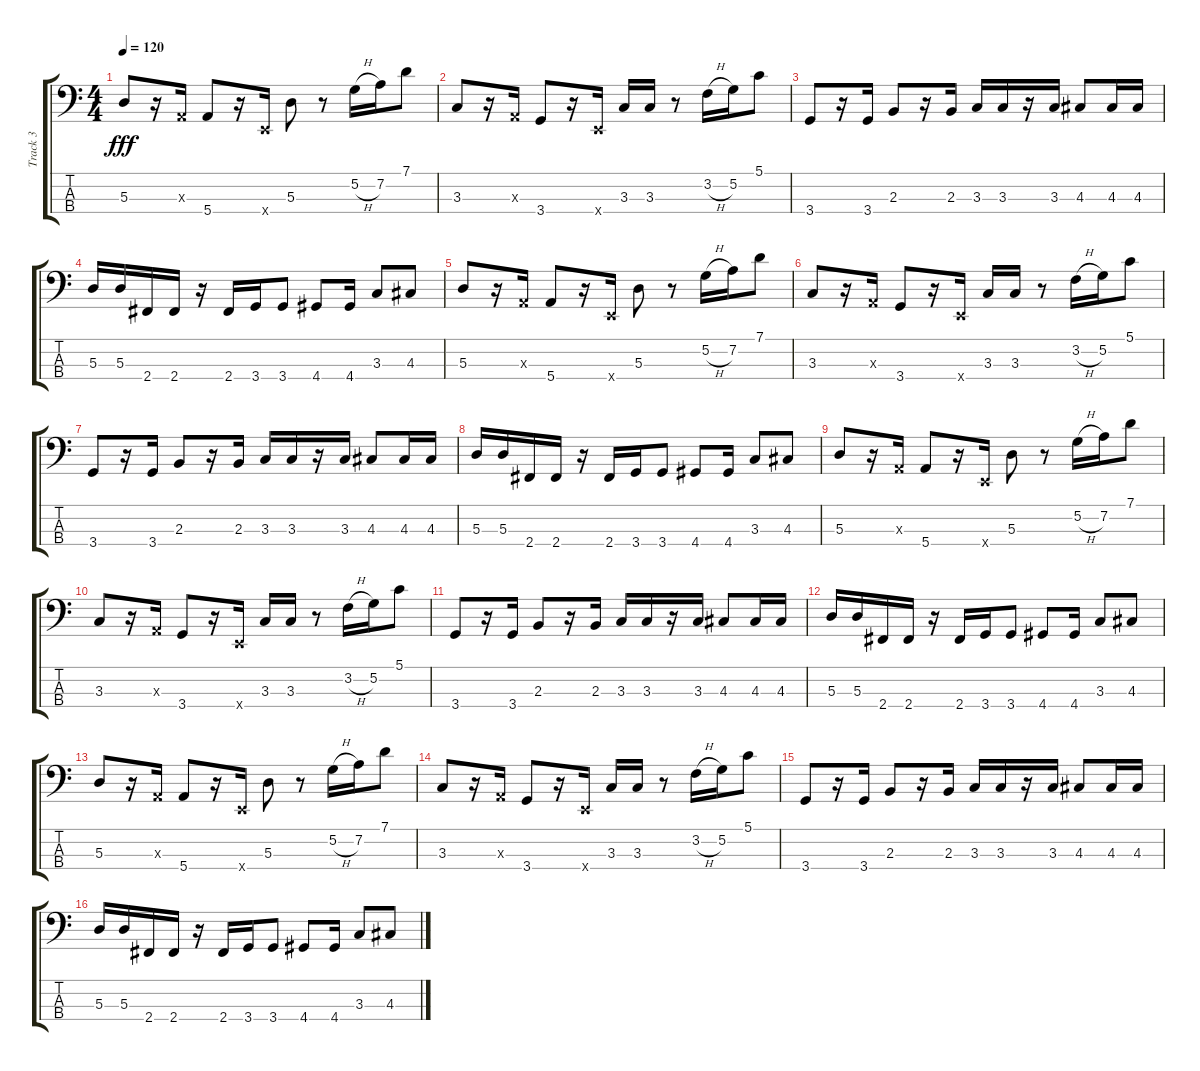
\track ("Track 3" "Track 3") {instrument electricbassfinger}
\staff {score tabs}
\tuning (G2 D2 A1 E1) {hide}
\ts (4 4)
\tempo 120
\clef f4
\ks c
5.3.8{dy fff} r.16 0.3{x}.16 5.4.8 r.16 0.4{x}.16 5.3.8 r.8 5.2{h}.16 7.2.16 7.1.8 |
3.3.8 r.16 0.3{x}.16 3.4.8 r.16 0.4{x}.16 3.3.16 3.3.16 r.8 3.2{h}.16 5.2.16 5.1.8 |
3.4.8 r.16 3.4.16 2.3.8 r.16 2.3.16 3.3.16 3.3.16 r.16 3.3.16 4.3.8 4.3.16 4.3.16 |
5.3.16 5.3.16 2.4.16 2.4.16 r.16 2.4.16 3.4.16 3.4.8 4.4.8 4.4.16 3.3.8 4.3.8 |
5.3.8 r.16 0.3{x}.16 5.4.8 r.16 0.4{x}.16 5.3.8 r.8 5.2{h}.16 7.2.16 7.1.8 |
3.3.8 r.16 0.3{x}.16 3.4.8 r.16 0.4{x}.16 3.3.16 3.3.16 r.8 3.2{h}.16 5.2.16 5.1.8 |
3.4.8 r.16 3.4.16 2.3.8 r.16 2.3.16 3.3.16 3.3.16 r.16 3.3.16 4.3.8 4.3.16 4.3.16 |
5.3.16 5.3.16 2.4.16 2.4.16 r.16 2.4.16 3.4.16 3.4.8 4.4.8 4.4.16 3.3.8 4.3.8 |
5.3.8 r.16 0.3{x}.16 5.4.8 r.16 0.4{x}.16 5.3.8 r.8 5.2{h}.16 7.2.16 7.1.8 |
3.3.8 r.16 0.3{x}.16 3.4.8 r.16 0.4{x}.16 3.3.16 3.3.16 r.8 3.2{h}.16 5.2.16 5.1.8 |
3.4.8 r.16 3.4.16 2.3.8 r.16 2.3.16 3.3.16 3.3.16 r.16 3.3.16 4.3.8 4.3.16 4.3.16 |
5.3.16 5.3.16 2.4.16 2.4.16 r.16 2.4.16 3.4.16 3.4.8 4.4.8 4.4.16 3.3.8 4.3.8 |
5.3.8 r.16 0.3{x}.16 5.4.8 r.16 0.4{x}.16 5.3.8 r.8 5.2{h}.16 7.2.16 7.1.8 |
3.3.8 r.16 0.3{x}.16 3.4.8 r.16 0.4{x}.16 3.3.16 3.3.16 r.8 3.2{h}.16 5.2.16 5.1.8 |
3.4.8 r.16 3.4.16 2.3.8 r.16 2.3.16 3.3.16 3.3.16 r.16 3.3.16 4.3.8 4.3.16 4.3.16 |
5.3.16 5.3.16 2.4.16 2.4.16 r.16 2.4.16 3.4.16 3.4.8 4.4.8 4.4.16 3.3.8 4.3.8
